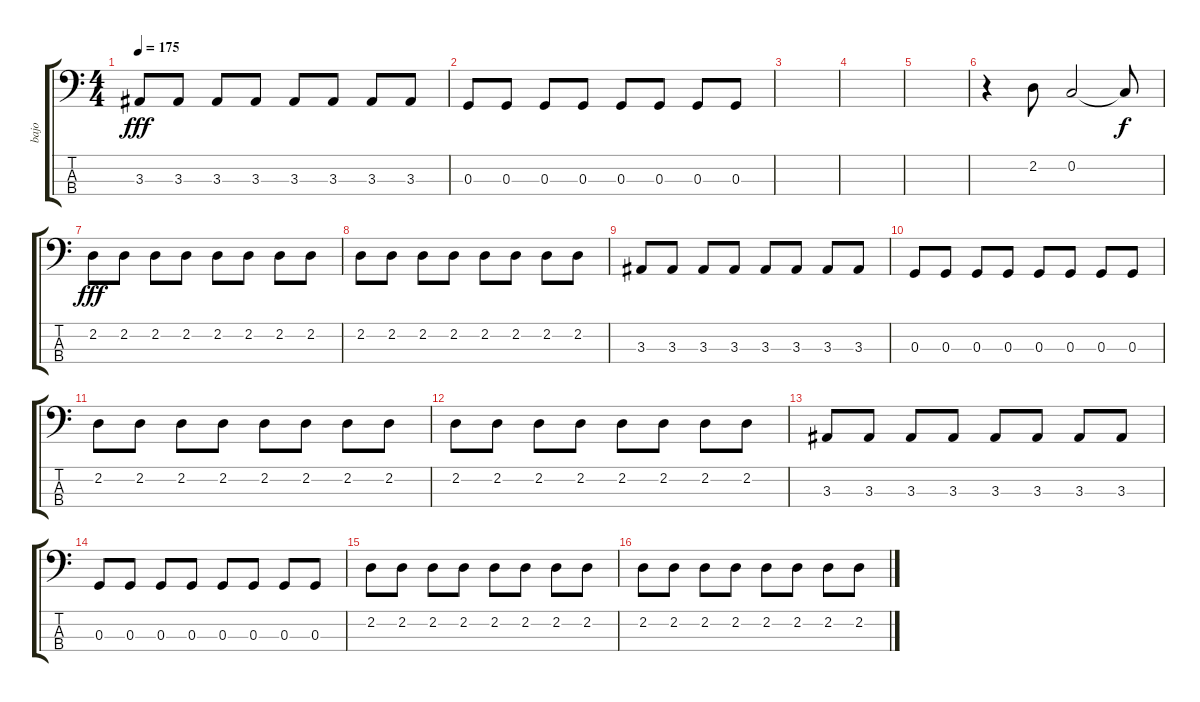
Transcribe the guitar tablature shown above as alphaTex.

\track ("bajo" "bajo") {instrument electricbassfinger}
\staff {score tabs}
\tuning (F2 C2 G1 C1) {hide}
\ts (4 4)
\tempo 175
\clef f4
\ks c
3.3.8{dy fff} 3.3.8 3.3.8 3.3.8 3.3.8 3.3.8 3.3.8 3.3.8 |
0.3.8 0.3.8 0.3.8 0.3.8 0.3.8 0.3.8 0.3.8 0.3.8 |
|
|
|
r.4 2.2.8 0.2.2 0.2{t}.8{dy f} |
2.2.8{dy fff} 2.2.8 2.2.8 2.2.8 2.2.8 2.2.8 2.2.8 2.2.8 |
2.2.8 2.2.8 2.2.8 2.2.8 2.2.8 2.2.8 2.2.8 2.2.8 |
3.3.8 3.3.8 3.3.8 3.3.8 3.3.8 3.3.8 3.3.8 3.3.8 |
0.3.8 0.3.8 0.3.8 0.3.8 0.3.8 0.3.8 0.3.8 0.3.8 |
2.2.8 2.2.8 2.2.8 2.2.8 2.2.8 2.2.8 2.2.8 2.2.8 |
2.2.8 2.2.8 2.2.8 2.2.8 2.2.8 2.2.8 2.2.8 2.2.8 |
3.3.8 3.3.8 3.3.8 3.3.8 3.3.8 3.3.8 3.3.8 3.3.8 |
0.3.8 0.3.8 0.3.8 0.3.8 0.3.8 0.3.8 0.3.8 0.3.8 |
2.2.8 2.2.8 2.2.8 2.2.8 2.2.8 2.2.8 2.2.8 2.2.8 |
2.2.8 2.2.8 2.2.8 2.2.8 2.2.8 2.2.8 2.2.8 2.2.8
